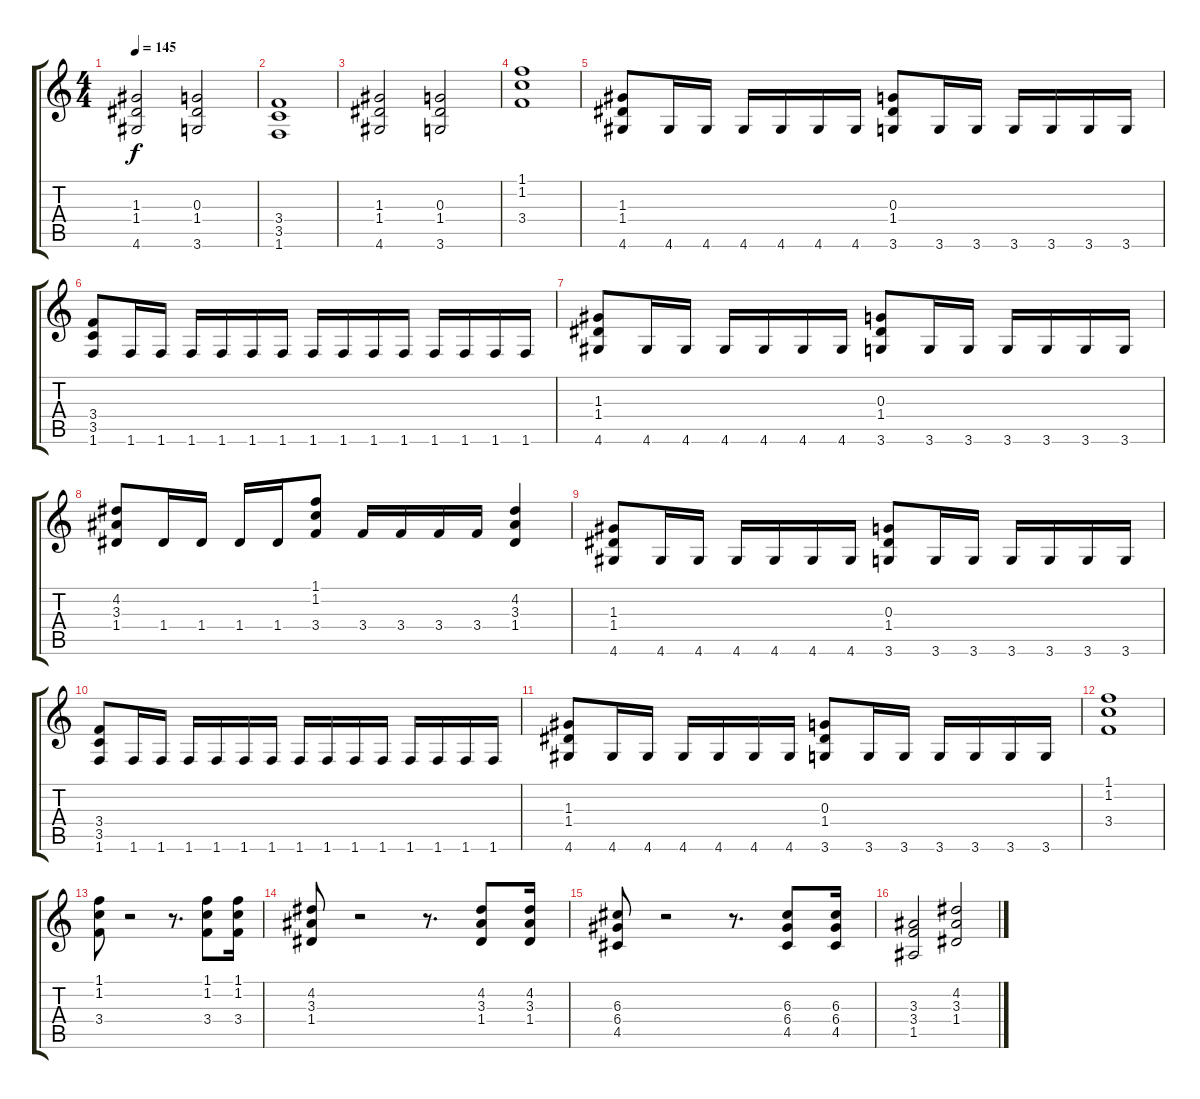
\track "" {instrument distortionguitar}
\staff {score tabs}
\tuning (E4 B3 G3 D3 A2 E2) {hide}
\ts (4 4)
\tempo 145
\clef g2
\ks c
(1.3 1.4 4.6).2{dy f} (0.3 1.4 3.6).2 |
(3.4 3.5 1.6).1 |
(1.3 1.4 4.6).2 (0.3 1.4 3.6).2 |
(1.1 1.2 3.4).1 |
(1.3 1.4 4.6).8 4.6.16 4.6.16 4.6.16 4.6.16 4.6.16 4.6.16 (0.3 1.4 3.6).8 3.6.16 3.6.16 3.6.16 3.6.16 3.6.16 3.6.16 |
(3.4 3.5 1.6).8 1.6.16 1.6.16 1.6.16 1.6.16 1.6.16 1.6.16 1.6.16 1.6.16 1.6.16 1.6.16 1.6.16 1.6.16 1.6.16 1.6.16 |
(1.3 1.4 4.6).8 4.6.16 4.6.16 4.6.16 4.6.16 4.6.16 4.6.16 (0.3 1.4 3.6).8 3.6.16 3.6.16 3.6.16 3.6.16 3.6.16 3.6.16 |
(4.2 3.3 1.4).8 1.4.16 1.4.16 1.4.16 1.4.16 (1.1 1.2 3.4).8 3.4.16 3.4.16 3.4.16 3.4.16 (4.2 3.3 1.4).4 |
(1.3 1.4 4.6).8 4.6.16 4.6.16 4.6.16 4.6.16 4.6.16 4.6.16 (0.3 1.4 3.6).8 3.6.16 3.6.16 3.6.16 3.6.16 3.6.16 3.6.16 |
(3.4 3.5 1.6).8 1.6.16 1.6.16 1.6.16 1.6.16 1.6.16 1.6.16 1.6.16 1.6.16 1.6.16 1.6.16 1.6.16 1.6.16 1.6.16 1.6.16 |
(1.3 1.4 4.6).8 4.6.16 4.6.16 4.6.16 4.6.16 4.6.16 4.6.16 (0.3 1.4 3.6).8 3.6.16 3.6.16 3.6.16 3.6.16 3.6.16 3.6.16 |
(1.1 1.2 3.4).1 |
(1.1 1.2 3.4).8 r.2 r.8{d} (1.1 1.2 3.4).8 (1.1 1.2 3.4).16 |
(4.2 3.3 1.4).8 r.2 r.8{d} (4.2 3.3 1.4).8 (4.2 3.3 1.4).16 |
(6.3 6.4 4.5).8 r.2 r.8{d} (6.3 6.4 4.5).8 (6.3 6.4 4.5).16 |
(3.3 3.4 1.5).2 (4.2 3.3 1.4).2
